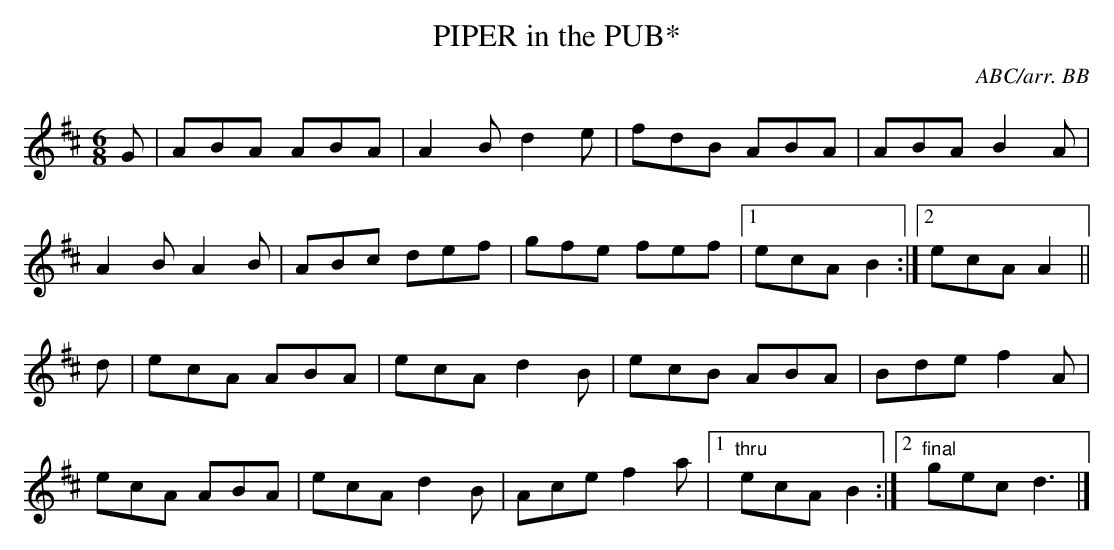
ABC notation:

X:1
T:PIPER in the PUB*
C:ABC/arr. BB
L:1/8
M:6/8
K:D
G|ABA ABA|A2B d2e|fdB ABA|ABA B2A|
A2B A2B|ABc def|gfe fef|1 ecA B2:|\
[2 ecA A2||
d|ecA ABA|ecA d2B|ecB ABA|Bde f2A|
ecA ABA|ecA d2B|Ace f2a|1 "thru"ecA B2 :|\
[2 "final"gec d3|]
